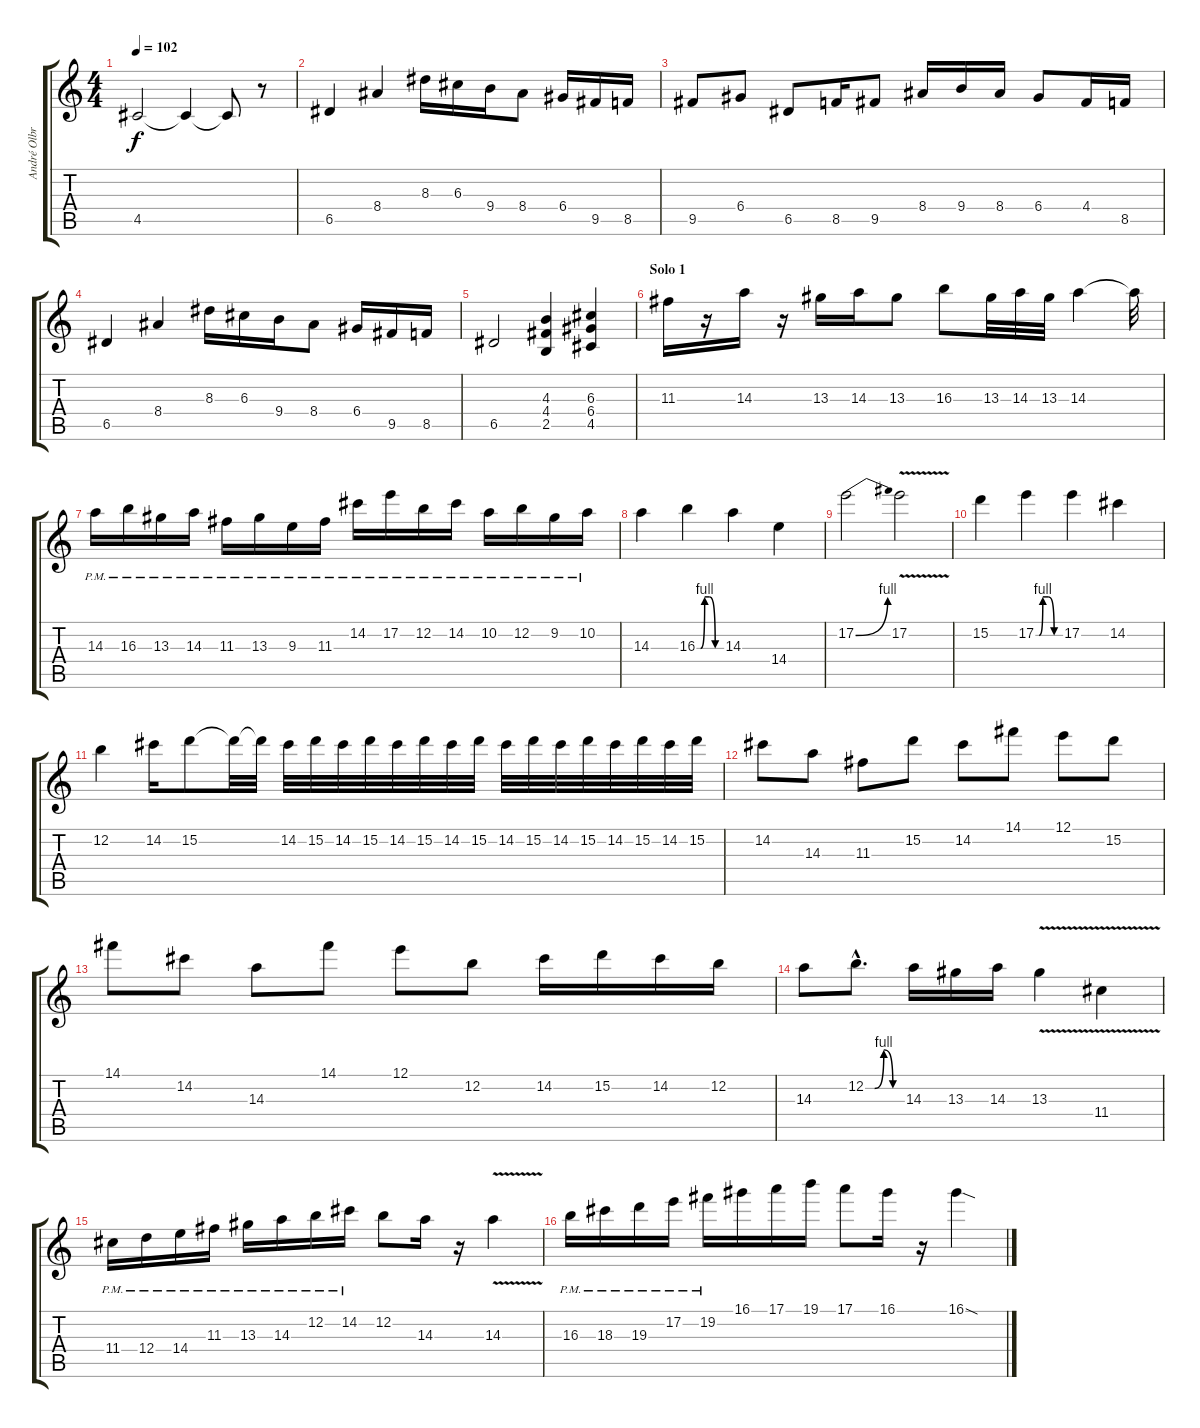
\track ("André Olbrich" "André Olbr") {instrument overdrivenguitar}
\staff {score tabs}
\tuning (E4 B3 G3 D3 A2 E2) {hide}
\ts (4 4)
\tempo 102
\clef g2
\ks c
4.5{t}.2{dy f} 4.5{t}.4 4.5{t}.8 r.8 |
6.5.4 8.4.4 8.3.16 6.3.16 9.4.16 8.4.8 6.4.16 9.5.16 8.5.16 |
9.5.8 6.4.8 6.5.8 8.5.16 9.5.8 8.4.16 9.4.16 8.4.16 6.4.8 4.4.16 8.5.16 |
6.5.4 8.4.4 8.3.16 6.3.16 9.4.16 8.4.8 6.4.16 9.5.16 8.5.16 |
6.5.2 (4.3 4.4 2.5).4 (6.3 6.4 4.5).4 |
\section ("" "Solo 1")
11.3.16 r.16 14.3.16 r.16 13.3.16 14.3.16 13.3.8 16.3.8 13.3.32 14.3.32 13.3.32 14.3.4 14.3{t}.32 |
14.3{pm}.16{volume 10} 16.3{pm}.16 13.3{pm}.16 14.3{pm}.16 11.3{pm}.16 13.3{pm}.16 9.3{pm}.16 11.3{pm}.16 14.2{pm}.16{volume 13} 17.2{pm}.16 12.2{pm}.16 14.2{pm}.16 10.2{pm}.16 12.2{pm}.16 9.2{pm}.16 10.2{pm}.16 |
14.3.4{volume 13} 16.3{be (custom 0 0 6 0 9 0 19 4 30 4 45 0 60 0)}.4 14.3.4 14.4.4 |
17.2{be (bend 0 0 60 4)}.2 17.2{v}.2 |
15.2.4 17.2{be (custom 0 0 8 0 17 4 30 4 45 0 60 0)}.4 17.2.4 14.2.4 |
12.2.4 14.2.16 15.2.8 15.2{t}.32 15.2{t}.32 14.2.32 15.2.32 14.2.32 15.2.32 14.2.32 15.2.32 14.2.32 15.2.32 14.2.32 15.2.32 14.2.32 15.2.32 14.2.32 15.2.32 14.2.32 15.2.32 |
14.2.8 14.3.8 11.3.8 15.2.8 14.2.8 14.1.8 12.1.8 15.2.8 |
14.1.8 14.2.8 14.3.8 14.1.8 12.1.8 12.2.8 14.2.16 15.2.16 14.2.16 12.2.16 |
14.3.8 12.2{be (custom 0 0 15 0 30 4 45 0 60 0) hac}.8{d} 14.3.16 13.3.16 14.3.16 13.3{v}.4 11.4{v}.4 |
11.4{pm}.16 12.4{pm}.16 14.4{pm}.16 11.3{pm}.16 13.3{pm}.16 14.3{pm}.16 12.2{pm}.16 14.2{pm}.16 12.2.8 14.3.16 r.16 14.3{v}.4 |
16.3{pm}.16 18.3{pm}.16 19.3{pm}.16 17.2{pm}.16 19.2{pm}.16 16.1.16 17.1.16 19.1.16 17.1.8 16.1.16 r.16 16.1{sod}.4
